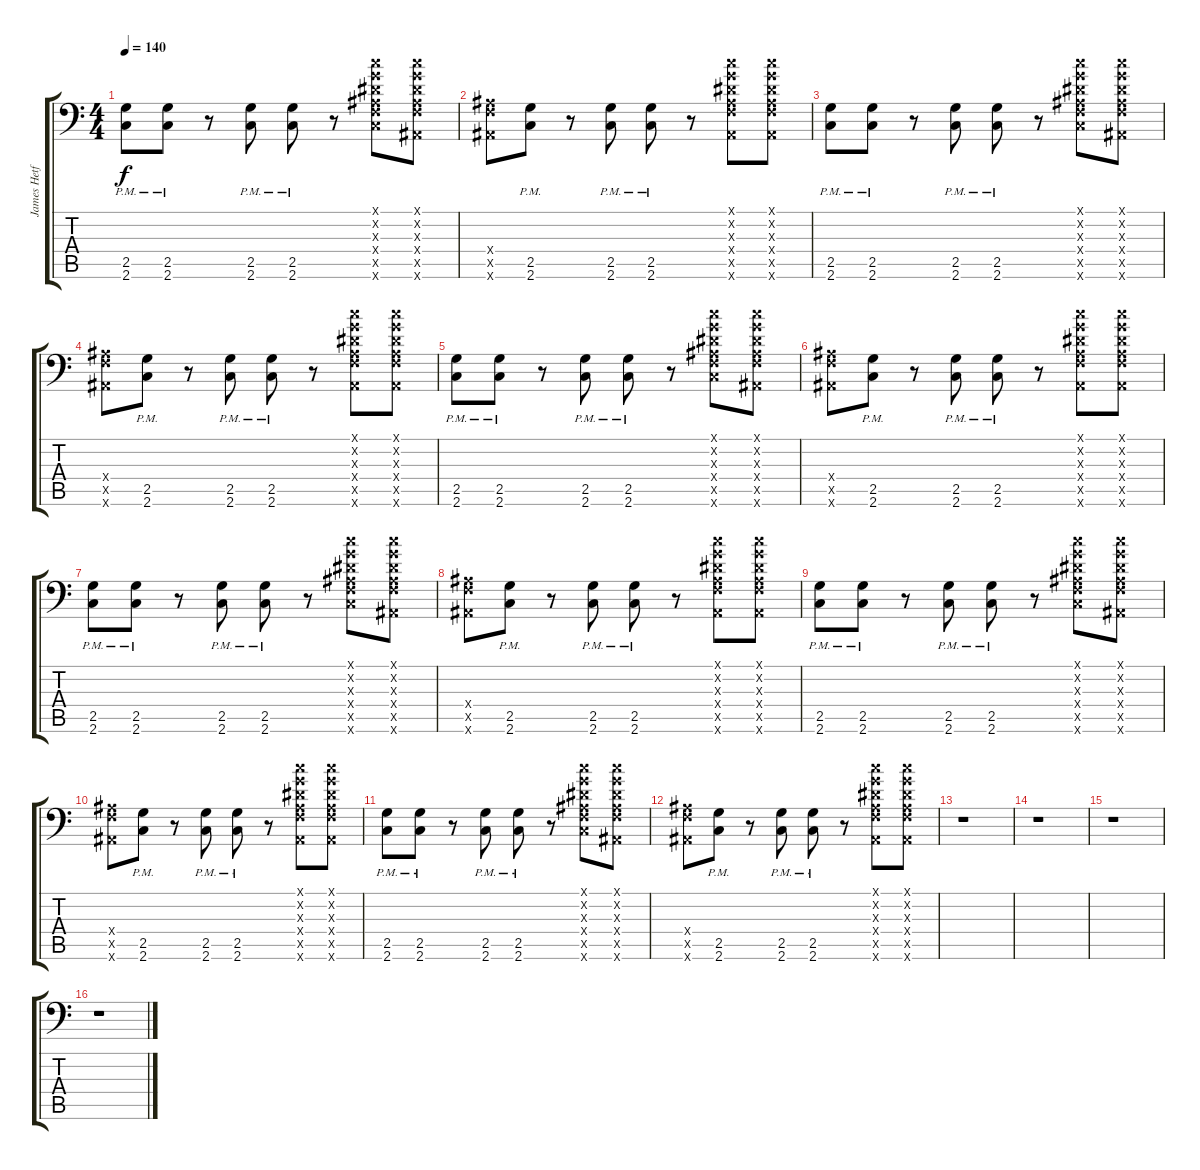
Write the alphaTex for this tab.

\track ("James Hetfield" "James Hetf") {instrument distortionguitar}
\staff {score tabs}
\tuning (C4 G3 Eb3 Bb2 F2 Bb1) {hide}
\ts (4 4)
\tempo 140
\clef f4
\ks c
(2.5{pm} 2.6).8{dy f} (2.5{pm} 2.6).8 r.8 (2.5{pm} 2.6).8 (2.5{pm} 2.6).8 r.8 (0.1{x} 0.2{x} 0.3{x} 0.4{x} 0.5{x} 2.6{x}).8 (0.1{x} 0.2{x} 0.3{x} 0.4{x} 0.5{x} 0.6{x}).8 |
(0.4{x} 0.5{x} 0.6{x}).8 (2.5{pm} 2.6).8 r.8 (2.5{pm} 2.6).8 (2.5{pm} 2.6).8 r.8 (0.1{x} 0.2{x} 0.3{x} 0.4{x} 0.5{x} 0.6{x}).8 (0.1{x} 0.2{x} 0.3{x} 0.4{x} 0.5{x} 0.6{x}).8 |
(2.5{pm} 2.6).8 (2.5{pm} 2.6).8 r.8 (2.5{pm} 2.6).8 (2.5{pm} 2.6).8 r.8 (0.1{x} 0.2{x} 0.3{x} 0.4{x} 0.5{x} 2.6{x}).8 (0.1{x} 0.2{x} 0.3{x} 0.4{x} 0.5{x} 0.6{x}).8 |
(0.4{x} 0.5{x} 0.6{x}).8 (2.5{pm} 2.6).8 r.8 (2.5{pm} 2.6).8 (2.5{pm} 2.6).8 r.8 (0.1{x} 0.2{x} 0.3{x} 0.4{x} 0.5{x} 0.6{x}).8 (0.1{x} 0.2{x} 0.3{x} 0.4{x} 0.5{x} 0.6{x}).8 |
(2.5{pm} 2.6).8 (2.5{pm} 2.6).8 r.8 (2.5{pm} 2.6).8 (2.5{pm} 2.6).8 r.8 (0.1{x} 0.2{x} 0.3{x} 0.4{x} 0.5{x} 2.6{x}).8 (0.1{x} 0.2{x} 0.3{x} 0.4{x} 0.5{x} 0.6{x}).8 |
(0.4{x} 0.5{x} 0.6{x}).8 (2.5{pm} 2.6).8 r.8 (2.5{pm} 2.6).8 (2.5{pm} 2.6).8 r.8 (0.1{x} 0.2{x} 0.3{x} 0.4{x} 0.5{x} 0.6{x}).8 (0.1{x} 0.2{x} 0.3{x} 0.4{x} 0.5{x} 0.6{x}).8 |
(2.5{pm} 2.6).8 (2.5{pm} 2.6).8 r.8 (2.5{pm} 2.6).8 (2.5{pm} 2.6).8 r.8 (0.1{x} 0.2{x} 0.3{x} 0.4{x} 0.5{x} 2.6{x}).8 (0.1{x} 0.2{x} 0.3{x} 0.4{x} 0.5{x} 0.6{x}).8 |
(0.4{x} 0.5{x} 0.6{x}).8 (2.5{pm} 2.6).8 r.8 (2.5{pm} 2.6).8 (2.5{pm} 2.6).8 r.8 (0.1{x} 0.2{x} 0.3{x} 0.4{x} 0.5{x} 0.6{x}).8 (0.1{x} 0.2{x} 0.3{x} 0.4{x} 0.5{x} 0.6{x}).8 |
(2.5{pm} 2.6).8 (2.5{pm} 2.6).8 r.8 (2.5{pm} 2.6).8 (2.5{pm} 2.6).8 r.8 (0.1{x} 0.2{x} 0.3{x} 0.4{x} 0.5{x} 2.6{x}).8 (0.1{x} 0.2{x} 0.3{x} 0.4{x} 0.5{x} 0.6{x}).8 |
(0.4{x} 0.5{x} 0.6{x}).8 (2.5{pm} 2.6).8 r.8 (2.5{pm} 2.6).8 (2.5{pm} 2.6).8 r.8 (0.1{x} 0.2{x} 0.3{x} 0.4{x} 0.5{x} 0.6{x}).8 (0.1{x} 0.2{x} 0.3{x} 0.4{x} 0.5{x} 0.6{x}).8 |
(2.5{pm} 2.6).8 (2.5{pm} 2.6).8 r.8 (2.5{pm} 2.6).8 (2.5{pm} 2.6).8 r.8 (0.1{x} 0.2{x} 0.3{x} 0.4{x} 0.5{x} 2.6{x}).8 (0.1{x} 0.2{x} 0.3{x} 0.4{x} 0.5{x} 0.6{x}).8 |
(0.4{x} 0.5{x} 0.6{x}).8 (2.5{pm} 2.6).8 r.8 (2.5{pm} 2.6).8 (2.5{pm} 2.6).8 r.8 (0.1{x} 0.2{x} 0.3{x} 0.4{x} 0.5{x} 0.6{x}).8 (0.1{x} 0.2{x} 0.3{x} 0.4{x} 0.5{x} 0.6{x}).8 |
r.1 |
r.1 |
r.1 |
r.1
